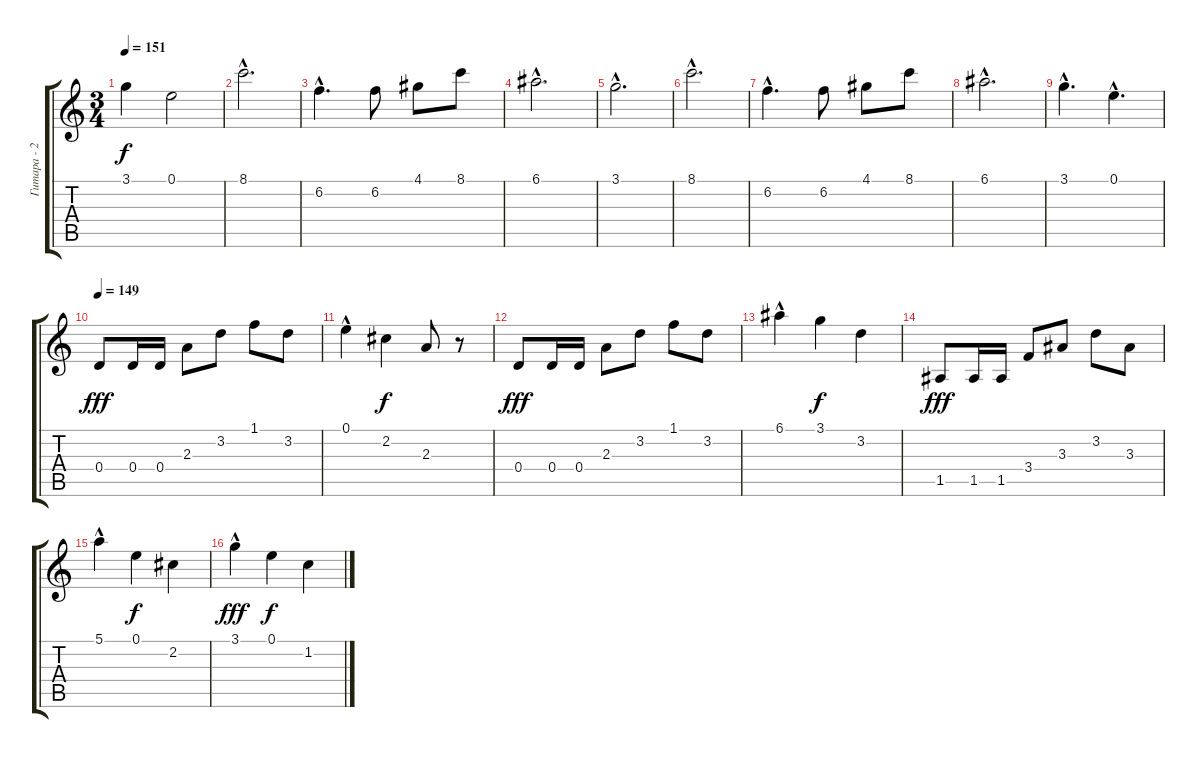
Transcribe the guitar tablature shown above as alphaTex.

\track ("Гитара - 2" "Гитара - 2") {instrument overdrivenguitar}
\staff {score tabs}
\tuning (E4 B3 G3 D3 A2 E2) {hide}
\ts (3 4)
\tempo 151
\clef g2
\ks c
3.1.4{dy f} 0.1.2 |
8.1{hac}.2{d} |
6.2{hac}.4{d} 6.2.8 4.1.8 8.1.8 |
6.1{hac}.2{d} |
3.1{hac}.2{d} |
8.1{hac}.2{d} |
6.2{hac}.4{d} 6.2.8 4.1.8 8.1.8 |
6.1{hac}.2{d} |
3.1{hac}.4{d} 0.1{hac}.4{d} |
\tempo 149
0.4.8{dy fff} 0.4.16 0.4.16 2.3.8 3.2.8 1.1.8 3.2.8 |
0.1{hac}.4 2.2.4{dy f} 2.3.8 r.8 |
0.4.8{dy fff} 0.4.16 0.4.16 2.3.8 3.2.8 1.1.8 3.2.8 |
6.1{hac}.4 3.1.4{dy f} 3.2.4 |
1.5.8{dy fff} 1.5.16 1.5.16 3.4.8 3.3.8 3.2.8 3.3.8 |
5.1{hac}.4 0.1.4{dy f} 2.2.4 |
3.1{hac}.4{dy fff} 0.1.4{dy f} 1.2.4
